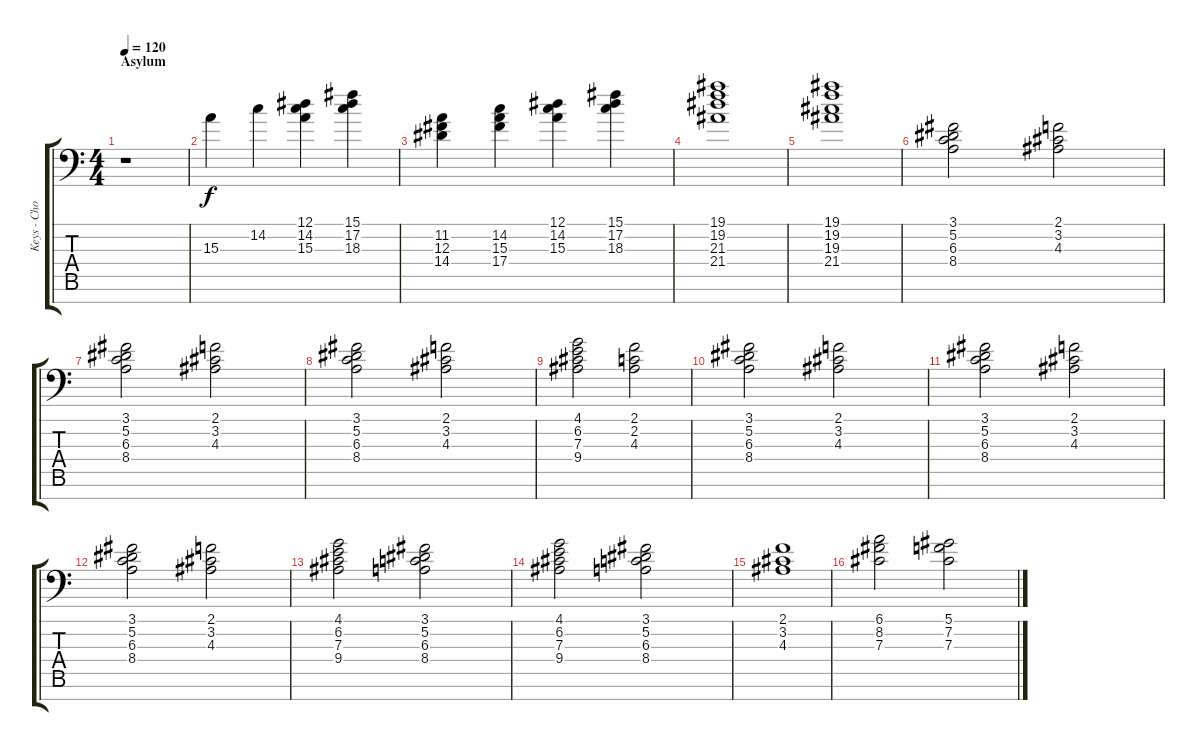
\track ("Keys - Chord I" "Keys - Cho") {instrument synthstrings1}
\staff {score tabs}
\tuning (Eb4 Bb3 Gb3 Db3 Ab2 Eb2 Bb1) {hide}
\ts (4 4)
\section ("" "Asylum")
\tempo 120
\clef f4
\ks c
r.1{dy f instrument synthstrings1} |
15.3.4{instrument rockorgan} 14.2.4 (12.1 14.2 15.3).4 (15.1 17.2 18.3).4 |
(11.2 12.3 14.4).4 (14.2 15.3 17.4).4 (12.1 14.2 15.3).4 (15.1 17.2 18.3).4 |
(19.1 19.2 21.3 21.4).1{instrument rockorgan} |
(19.1 19.2 19.3 21.4).1 |
(3.1 5.2 6.3 8.4).2 (2.1 3.2 4.3).2 |
(3.1 5.2 6.3 8.4).2{instrument rockorgan} (2.1 3.2 4.3).2 |
(3.1 5.2 6.3 8.4).2 (2.1 3.2 4.3).2 |
(4.1 6.2 7.3 9.4).2{instrument rockorgan} (2.1 2.2 4.3).2 |
(3.1 5.2 6.3 8.4).2 (2.1 3.2 4.3).2 |
(3.1 5.2 6.3 8.4).2{instrument rockorgan} (2.1 3.2 4.3).2 |
(3.1 5.2 6.3 8.4).2 (2.1 3.2 4.3).2 |
(4.1 6.2 7.3 9.4).2{instrument rockorgan} (3.1 5.2 6.3 8.4).2 |
(4.1 6.2 7.3 9.4).2 (3.1 5.2 6.3 8.4).2 |
(2.1 3.2 4.3).1{instrument rockorgan} |
(6.1 8.2 7.3).2{instrument stringensemble1} (5.1 7.2 7.3).2{volume 10}
